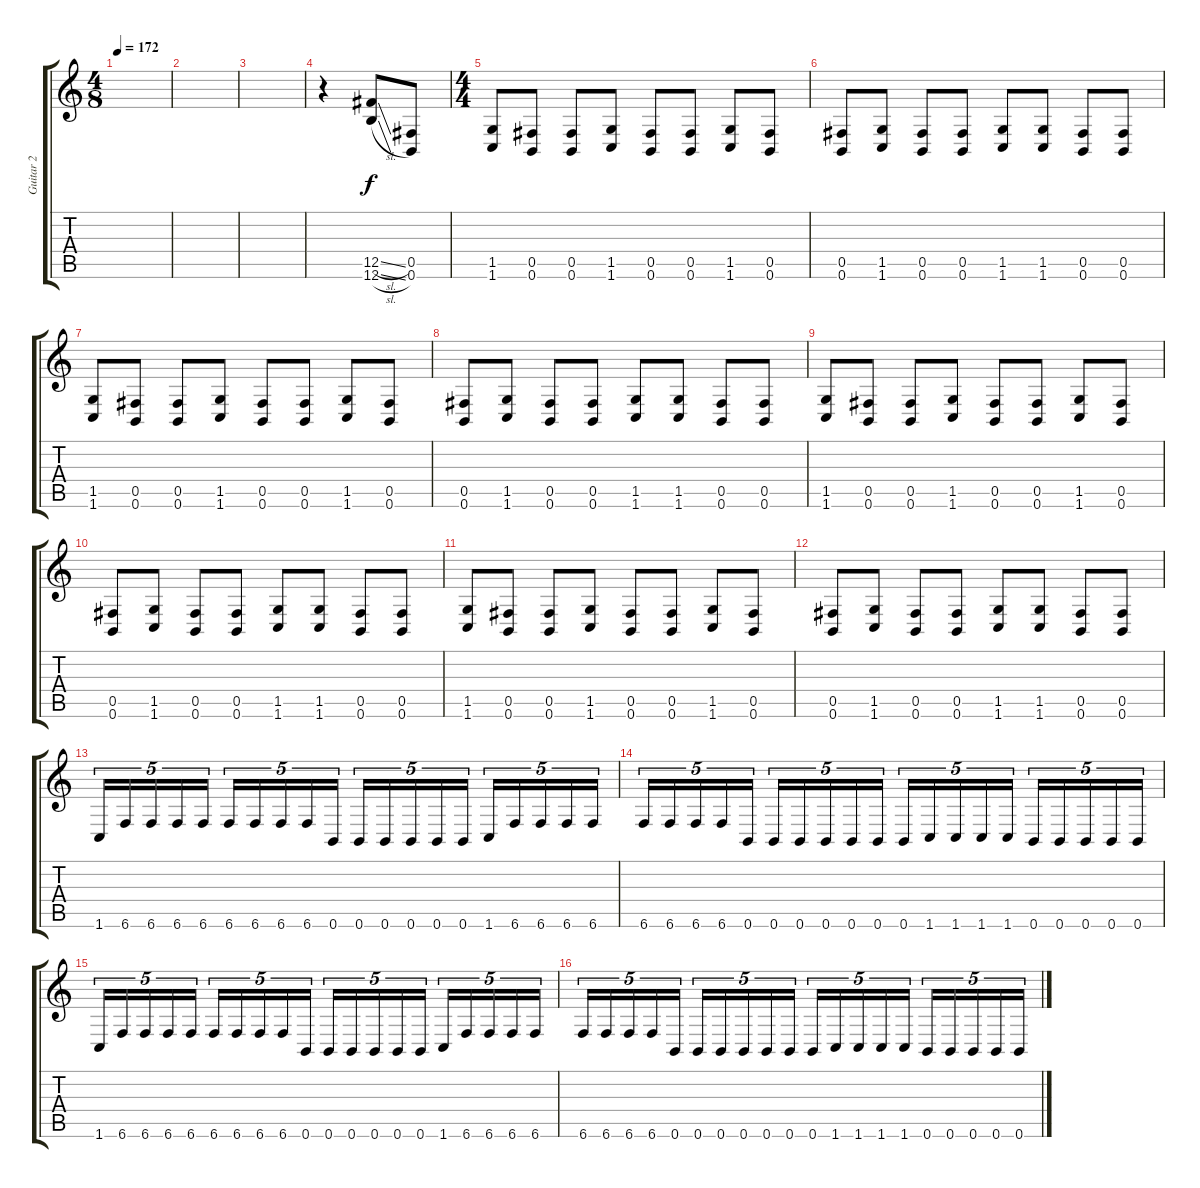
\track ("Guitar 2" "Guitar 2") {instrument overdrivenguitar}
\staff {score tabs}
\tuning (Db4 Ab3 E3 B2 Gb2 B1) {hide}
\ts (4 8)
\tempo 172
\clef g2
\ks c
|
|
|
r.4 (12.5{sl} 12.6{sl}).8 (0.5 0.6).8 |
\ts (4 4)
(1.5 1.6).8 (0.5 0.6).8 (0.5 0.6).8 (1.5 1.6).8 (0.5 0.6).8 (0.5 0.6).8 (1.5 1.6).8 (0.5 0.6).8 |
(0.5 0.6).8 (1.5 1.6).8 (0.5 0.6).8 (0.5 0.6).8 (1.5 1.6).8 (1.5 1.6).8 (0.5 0.6).8 (0.5 0.6).8 |
(1.5 1.6).8 (0.5 0.6).8 (0.5 0.6).8 (1.5 1.6).8 (0.5 0.6).8 (0.5 0.6).8 (1.5 1.6).8 (0.5 0.6).8 |
(0.5 0.6).8 (1.5 1.6).8 (0.5 0.6).8 (0.5 0.6).8 (1.5 1.6).8 (1.5 1.6).8 (0.5 0.6).8 (0.5 0.6).8 |
(1.5 1.6).8 (0.5 0.6).8 (0.5 0.6).8 (1.5 1.6).8 (0.5 0.6).8 (0.5 0.6).8 (1.5 1.6).8 (0.5 0.6).8 |
(0.5 0.6).8 (1.5 1.6).8 (0.5 0.6).8 (0.5 0.6).8 (1.5 1.6).8 (1.5 1.6).8 (0.5 0.6).8 (0.5 0.6).8 |
(1.5 1.6).8 (0.5 0.6).8 (0.5 0.6).8 (1.5 1.6).8 (0.5 0.6).8 (0.5 0.6).8 (1.5 1.6).8 (0.5 0.6).8 |
(0.5 0.6).8 (1.5 1.6).8 (0.5 0.6).8 (0.5 0.6).8 (1.5 1.6).8 (1.5 1.6).8 (0.5 0.6).8 (0.5 0.6).8 |
1.6.16{tu (5 4)} 6.6.16{tu (5 4)} 6.6.16{tu (5 4)} 6.6.16{tu (5 4)} 6.6.16{tu (5 4)} 6.6.16{tu (5 4)} 6.6.16{tu (5 4)} 6.6.16{tu (5 4)} 6.6.16{tu (5 4)} 0.6.16{tu (5 4)} 0.6.16{tu (5 4)} 0.6.16{tu (5 4)} 0.6.16{tu (5 4)} 0.6.16{tu (5 4)} 0.6.16{tu (5 4)} 1.6.16{tu (5 4)} 6.6.16{tu (5 4)} 6.6.16{tu (5 4)} 6.6.16{tu (5 4)} 6.6.16{tu (5 4)} |
6.6.16{tu (5 4)} 6.6.16{tu (5 4)} 6.6.16{tu (5 4)} 6.6.16{tu (5 4)} 0.6.16{tu (5 4)} 0.6.16{tu (5 4)} 0.6.16{tu (5 4)} 0.6.16{tu (5 4)} 0.6.16{tu (5 4)} 0.6.16{tu (5 4)} 0.6.16{tu (5 4)} 1.6.16{tu (5 4)} 1.6.16{tu (5 4)} 1.6.16{tu (5 4)} 1.6.16{tu (5 4)} 0.6.16{tu (5 4)} 0.6.16{tu (5 4)} 0.6.16{tu (5 4)} 0.6.16{tu (5 4)} 0.6.16{tu (5 4)} |
1.6.16{tu (5 4)} 6.6.16{tu (5 4)} 6.6.16{tu (5 4)} 6.6.16{tu (5 4)} 6.6.16{tu (5 4)} 6.6.16{tu (5 4)} 6.6.16{tu (5 4)} 6.6.16{tu (5 4)} 6.6.16{tu (5 4)} 0.6.16{tu (5 4)} 0.6.16{tu (5 4)} 0.6.16{tu (5 4)} 0.6.16{tu (5 4)} 0.6.16{tu (5 4)} 0.6.16{tu (5 4)} 1.6.16{tu (5 4)} 6.6.16{tu (5 4)} 6.6.16{tu (5 4)} 6.6.16{tu (5 4)} 6.6.16{tu (5 4)} |
6.6.16{tu (5 4)} 6.6.16{tu (5 4)} 6.6.16{tu (5 4)} 6.6.16{tu (5 4)} 0.6.16{tu (5 4)} 0.6.16{tu (5 4)} 0.6.16{tu (5 4)} 0.6.16{tu (5 4)} 0.6.16{tu (5 4)} 0.6.16{tu (5 4)} 0.6.16{tu (5 4)} 1.6.16{tu (5 4)} 1.6.16{tu (5 4)} 1.6.16{tu (5 4)} 1.6.16{tu (5 4)} 0.6.16{tu (5 4)} 0.6.16{tu (5 4)} 0.6.16{tu (5 4)} 0.6.16{tu (5 4)} 0.6.16{tu (5 4)}
